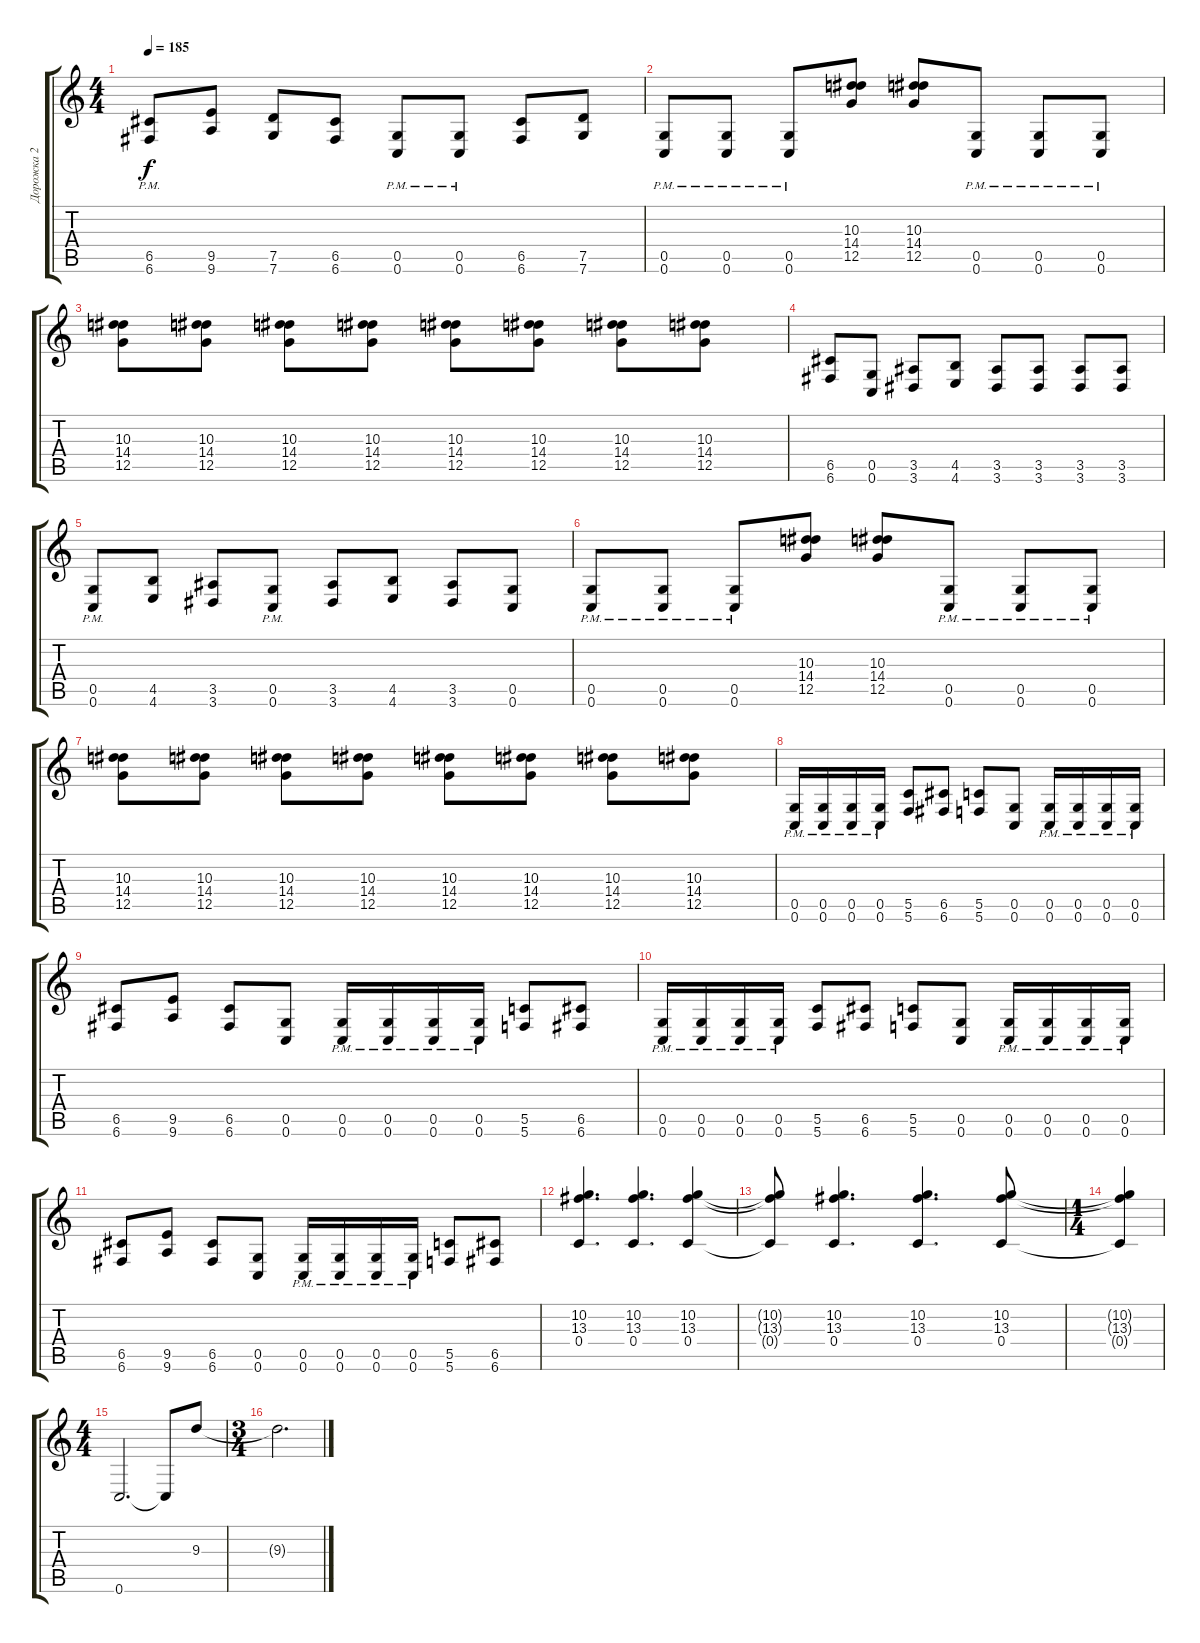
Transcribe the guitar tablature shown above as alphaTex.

\track ("Дорожка 2" "Дорожка 2") {instrument distortionguitar}
\staff {score tabs}
\tuning (D4 A3 F3 C3 G2 C2) {hide}
\ts (4 4)
\tempo 185
\clef g2
\ks c
(6.5{pm} 6.6{pm}).8{dy f} (9.5 9.6).8 (7.5 7.6).8 (6.5 6.6).8 (0.5{pm} 0.6{pm}).8 (0.5{pm} 0.6{pm}).8 (6.5 6.6).8 (7.5 7.6).8 |
(0.5{pm} 0.6{pm}).8 (0.5{pm} 0.6{pm}).8 (0.5{pm} 0.6{pm}).8 (10.3 14.4 12.5).8 (10.3 14.4 12.5).8 (0.5{pm} 0.6{pm}).8 (0.5{pm} 0.6{pm}).8 (0.5{pm} 0.6{pm}).8 |
(10.3 14.4 12.5).8 (10.3 14.4 12.5).8 (10.3 14.4 12.5).8 (10.3 14.4 12.5).8 (10.3 14.4 12.5).8 (10.3 14.4 12.5).8 (10.3 14.4 12.5).8 (10.3 14.4 12.5).8 |
(6.5 6.6).8 (0.5 0.6).8 (3.5 3.6).8 (4.5 4.6).8 (3.5 3.6).8 (3.5 3.6).8 (3.5 3.6).8 (3.5 3.6).8 |
(0.5{pm} 0.6{pm}).8 (4.5 4.6).8 (3.5 3.6).8 (0.5{pm} 0.6{pm}).8 (3.5 3.6).8 (4.5 4.6).8 (3.5 3.6).8 (0.5 0.6).8 |
(0.5{pm} 0.6{pm}).8 (0.5{pm} 0.6{pm}).8 (0.5{pm} 0.6{pm}).8 (10.3 14.4 12.5).8 (10.3 14.4 12.5).8 (0.5{pm} 0.6{pm}).8 (0.5{pm} 0.6{pm}).8 (0.5{pm} 0.6{pm}).8 |
(10.3 14.4 12.5).8 (10.3 14.4 12.5).8 (10.3 14.4 12.5).8 (10.3 14.4 12.5).8 (10.3 14.4 12.5).8 (10.3 14.4 12.5).8 (10.3 14.4 12.5).8 (10.3 14.4 12.5).8 |
(0.5{pm} 0.6{pm}).16 (0.5{pm} 0.6{pm}).16 (0.5{pm} 0.6{pm}).16 (0.5{pm} 0.6{pm}).16 (5.5 5.6).8 (6.5 6.6).8 (5.5 5.6).8 (0.5 0.6).8 (0.5{pm} 0.6{pm}).16 (0.5{pm} 0.6{pm}).16 (0.5{pm} 0.6{pm}).16 (0.5{pm} 0.6{pm}).16 |
(6.5 6.6).8 (9.5 9.6).8 (6.5 6.6).8 (0.5 0.6).8 (0.5{pm} 0.6{pm}).16 (0.5{pm} 0.6{pm}).16 (0.5{pm} 0.6{pm}).16 (0.5{pm} 0.6{pm}).16 (5.5 5.6).8 (6.5 6.6).8 |
(0.5{pm} 0.6{pm}).16 (0.5{pm} 0.6{pm}).16 (0.5{pm} 0.6{pm}).16 (0.5{pm} 0.6{pm}).16 (5.5 5.6).8 (6.5 6.6).8 (5.5 5.6).8 (0.5 0.6).8 (0.5{pm} 0.6{pm}).16 (0.5{pm} 0.6{pm}).16 (0.5{pm} 0.6{pm}).16 (0.5{pm} 0.6{pm}).16 |
(6.5 6.6).8 (9.5 9.6).8 (6.5 6.6).8 (0.5 0.6).8 (0.5{pm} 0.6{pm}).16 (0.5{pm} 0.6{pm}).16 (0.5{pm} 0.6{pm}).16 (0.5{pm} 0.6{pm}).16 (5.5 5.6).8 (6.5 6.6).8 |
(10.2 13.3 0.4).4{d} (10.2 13.3 0.4).4{d} (10.2 13.3 0.4).4 |
(10.2{t} 13.3{t} 0.4{t}).8 (10.2 13.3 0.4).4{d} (10.2 13.3 0.4).4{d} (10.2 13.3 0.4).8 |
\ts (1 4)
(10.2{t} 13.3{t} 0.4{t}).4 |
\ts (4 4)
0.6.2{d} 0.6{t}.8 9.3.8 |
\ts (3 4)
9.3{t}.2{d}
